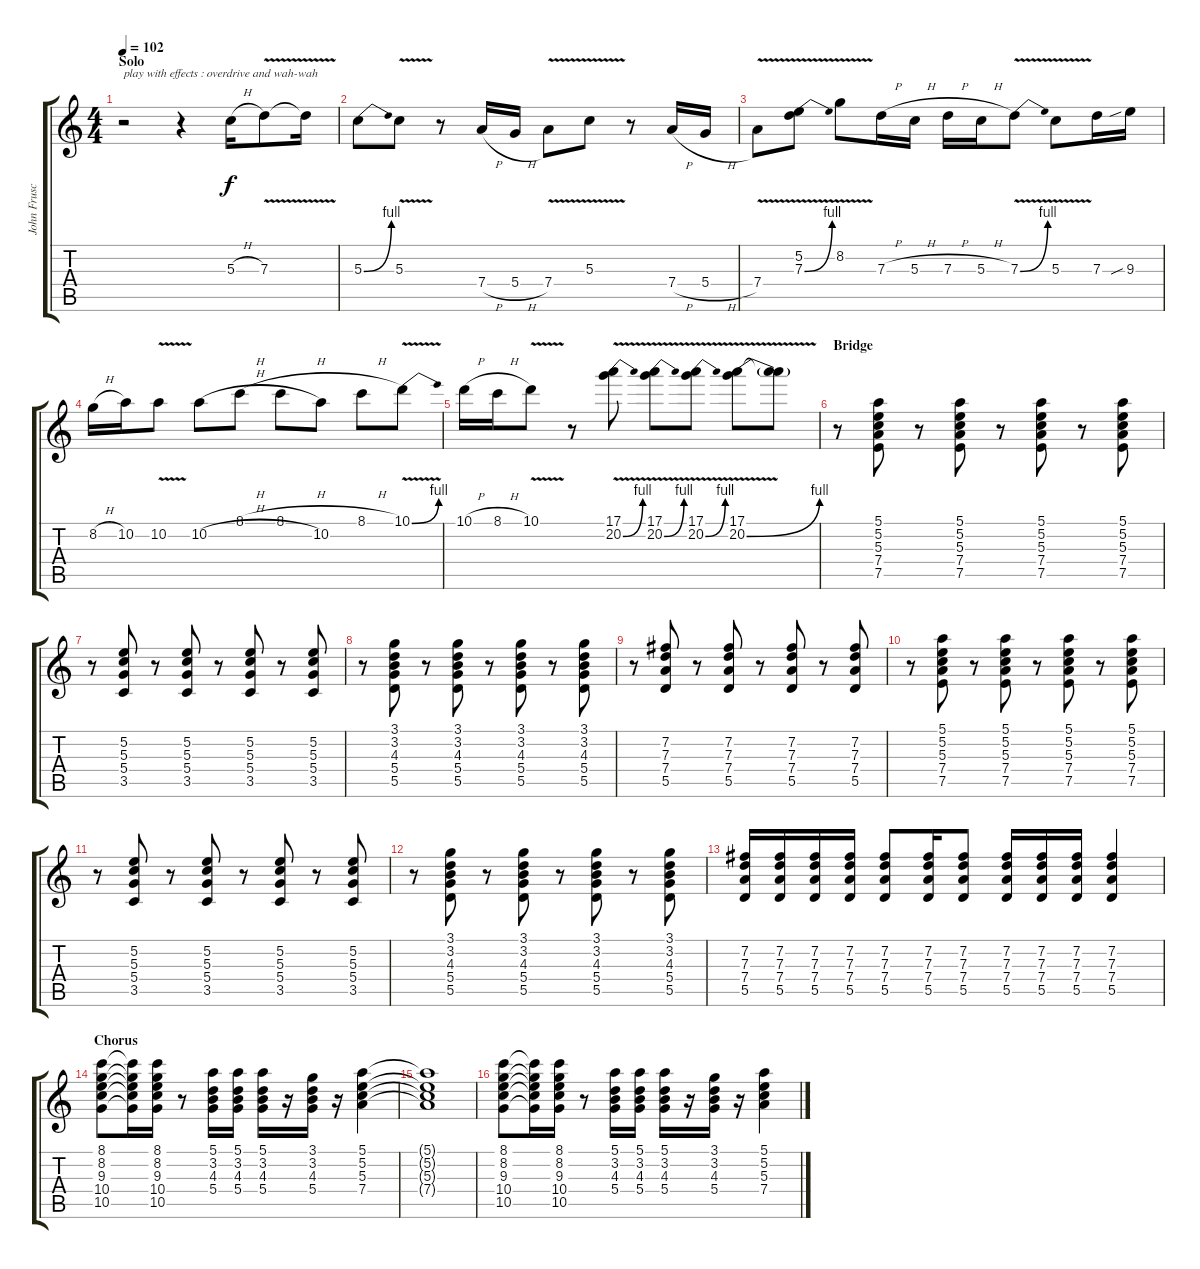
\track ("John Frusciante" "John Frusc") {instrument electricguitarclean}
\staff {score tabs}
\tuning (E4 B3 G3 D3 A2 E2) {hide}
\ts (4 4)
\section ("" "Solo")
\tempo 102
\clef g2
\ks c
r.2{txt "play with effects : overdrive and wah-wah" dy f} r.4 5.3{h}.16{instrument overdrivenguitar} 7.3{v}.8 7.3{t}.16 |
5.3{be (bend 0 0 60 4)}.8{instrument overdrivenguitar} 5.3{v}.8 r.8 7.4{h}.16 5.4{h}.16 7.4{v}.8 5.3{v}.8 r.8 7.4{h}.16 5.4{h}.16 |
7.4{v}.8{instrument overdrivenguitar} (5.2 7.3{be (bend 0 0 60 4) v}).8 8.2{v}.8 7.3{h}.16 5.3{h}.16 7.3{h}.16 5.3{h}.16 7.3{be (bend 0 0 60 4) v}.8 5.3{v}.8 7.3.16 9.3{sib}.16 |
8.2{h}.16{instrument overdrivenguitar} 10.2.16 10.2{v}.8 10.2{h}.8 8.1{h}.8 8.1{h}.8 10.2.8 8.1{h}.8 10.1{be (bend 0 0 60 4) v}.8 |
10.1{h}.16{instrument overdrivenguitar} 8.1{h}.16 10.1{v}.8 r.8 (17.1 20.2{be (bend 0 0 60 4) v}).8 (17.1 20.2{be (bend 0 0 60 4) v}).8 (17.1 20.2{be (bend 0 0 60 4) v}).8 (17.1 20.2{be (bend 0 0 60 4) v}).8 (17.1{t} 20.2{t}).8 |
\section ("" "Bridge")
r.8{instrument electricguitarclean} (5.1 5.2 5.3 7.4 7.5).8 r.8 (5.1 5.2 5.3 7.4 7.5).8 r.8 (5.1 5.2 5.3 7.4 7.5).8 r.8 (5.1 5.2 5.3 7.4 7.5).8 |
r.8 (5.2 5.3 5.4 3.5).8 r.8 (5.2 5.3 5.4 3.5).8 r.8 (5.2 5.3 5.4 3.5).8 r.8 (5.2 5.3 5.4 3.5).8 |
r.8 (3.1 3.2 4.3 5.4 5.5).8 r.8 (3.1 3.2 4.3 5.4 5.5).8 r.8 (3.1 3.2 4.3 5.4 5.5).8 r.8 (3.1 3.2 4.3 5.4 5.5).8 |
r.8 (7.2 7.3 7.4 5.5).8 r.8 (7.2 7.3 7.4 5.5).8 r.8 (7.2 7.3 7.4 5.5).8 r.8 (7.2 7.3 7.4 5.5).8 |
r.8 (5.1 5.2 5.3 7.4 7.5).8 r.8 (5.1 5.2 5.3 7.4 7.5).8 r.8 (5.1 5.2 5.3 7.4 7.5).8 r.8 (5.1 5.2 5.3 7.4 7.5).8 |
r.8 (5.2 5.3 5.4 3.5).8 r.8 (5.2 5.3 5.4 3.5).8 r.8 (5.2 5.3 5.4 3.5).8 r.8 (5.2 5.3 5.4 3.5).8 |
r.8 (3.1 3.2 4.3 5.4 5.5).8 r.8 (3.1 3.2 4.3 5.4 5.5).8 r.8 (3.1 3.2 4.3 5.4 5.5).8 r.8 (3.1 3.2 4.3 5.4 5.5).8 |
(7.2 7.3 7.4 5.5).16 (7.2 7.3 7.4 5.5).16 (7.2 7.3 7.4 5.5).16 (7.2 7.3 7.4 5.5).16 (7.2 7.3 7.4 5.5).8 (7.2 7.3 7.4 5.5).16 (7.2 7.3 7.4 5.5).8 (7.2 7.3 7.4 5.5).16 (7.2 7.3 7.4 5.5).16 (7.2 7.3 7.4 5.5).16 (7.2 7.3 7.4 5.5).4 |
\section ("" "Chorus")
(8.1 8.2 9.3 10.4 10.5).8 (8.1{t} 8.2{t} 9.3{t} 10.4{t} 10.5{t}).16 (8.1 8.2 9.3 10.4 10.5).16 r.8 (5.1 3.2 4.3 5.4).16 (5.1 3.2 4.3 5.4).16 (5.1 3.2 4.3 5.4).16 r.16 (3.1 3.2 4.3 5.4).16 r.16 (5.1 5.2 5.3 7.4).4 |
(5.1{t} 5.2{t} 5.3{t} 7.4{t}).1 |
(8.1 8.2 9.3 10.4 10.5).8 (8.1{t} 8.2{t} 9.3{t} 10.4{t} 10.5{t}).16 (8.1 8.2 9.3 10.4 10.5).16 r.8 (5.1 3.2 4.3 5.4).16 (5.1 3.2 4.3 5.4).16 (5.1 3.2 4.3 5.4).16 r.16 (3.1 3.2 4.3 5.4).16 r.16 (5.1 5.2 5.3 7.4).4
